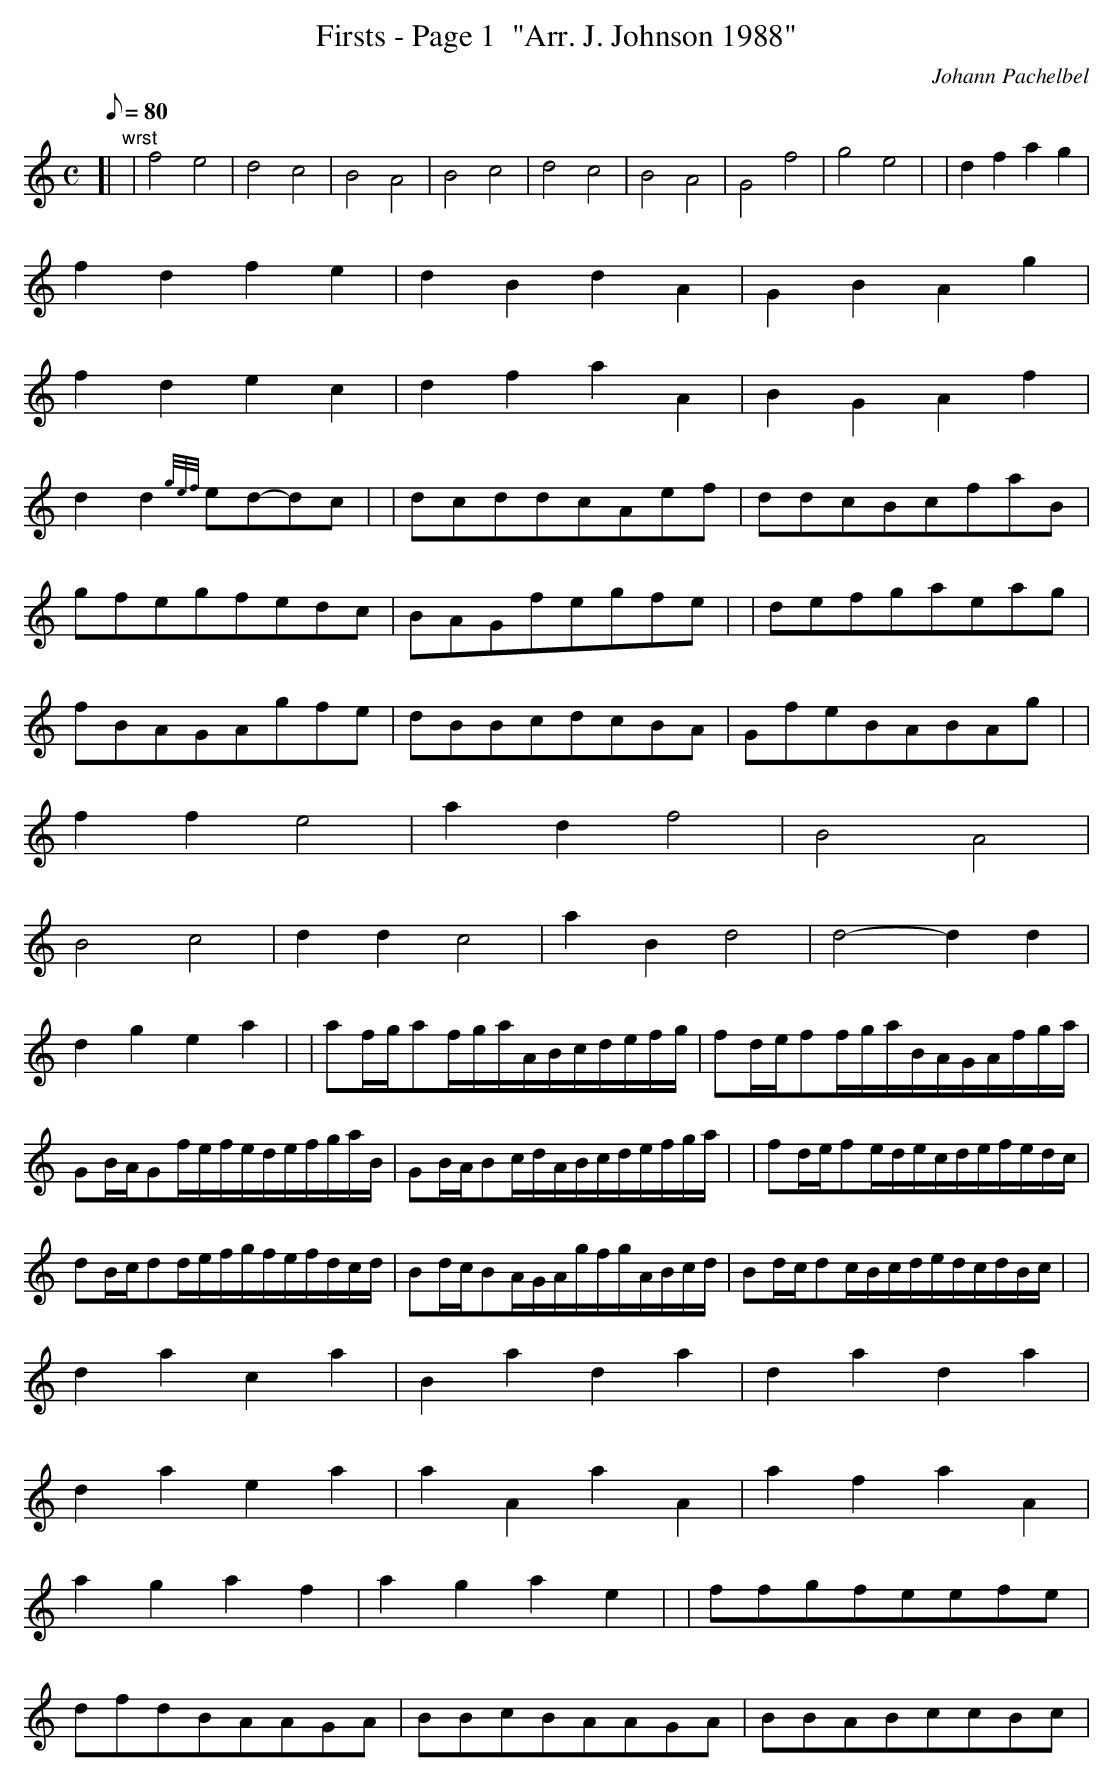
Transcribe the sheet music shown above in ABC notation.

X:1
T:Firsts - Page 1  "Arr. J. Johnson 1988"
M:C
L:1/8
Q:80
C:Johann Pachelbel
K:HP
[| "wrst" | \
f4e4 | \
d4c4 | \
B4A4 | \
B4c4 | \
d4c4 | \
B4A4 | \
G4f4 | \
g4e4 | | \
d2f2a2g2 |
f2d2f2e2 | \
d2B2d2A2 | \
G2B2A2g2 |
f2d2e2c2 | \
d2f2a2A2 | \
B2G2A2f2 |
d2d2{gef}ed-dc | | \
dcddcAef | \
ddcBcfaB |
gfegfedc | \
BAGfegfe | | \
defgaeag |
fBAGAgfe | \
dBBcdcBA | \
GfeBABAg| |
f2f2e4 | \
a2d2f4 | \
B4A4 |
B4c4 | \
d2d2c4 | \
a2B2d4 | \
d4-d2d2 |
d2g2e2a2 | | \
af/2g/2af/2g/2a/2A/2B/2c/2d/2e/2f/2g/2 | \
fd/2e/2ff/2g/2a/2B/2A/2G/2A/2f/2g/2a/2 |
GB/2A/2Gf/2e/2f/2e/2d/2e/2f/2g/2a/2B/2 | \
GB/2A/2Bc/2d/2A/2B/2c/2d/2e/2f/2g/2a/2 | | \
fd/2e/2fe/2d/2e/2c/2d/2e/2f/2e/2d/2c/2 |
dB/2c/2dd/2e/2f/2g/2f/2e/2f/2d/2c/2d/2 | \
Bd/2c/2BA/2G/2A/2g/2f/2g/2A/2B/2c/2d/2 | \
Bd/2c/2dc/2B/2c/2d/2e/2d/2c/2d/2B/2c/2| |
d2a2c2a2 | \
B2a2d2a2 | \
d2a2d2a2 |
d2a2e2a2 | \
a2A2a2A2 | \
a2f2a2A2 |
a2g2a2f2 | \
a2g2a2e2 | | \
ffgfeefe |
dfdBAAGA | \
BBcBAAGA | \
BBABccBc |
